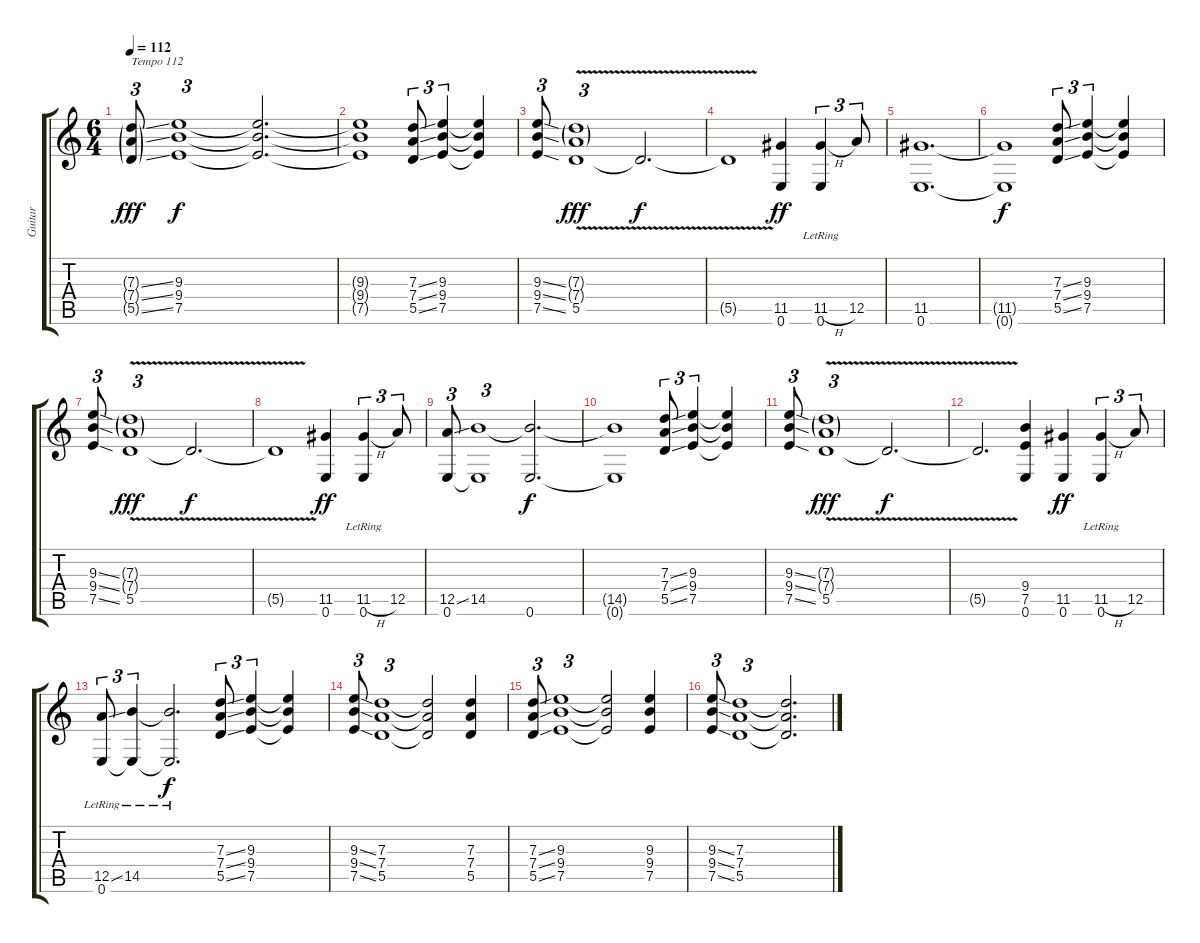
\track ("Guitar" "Guitar") {instrument distortionguitar}
\staff {score tabs}
\tuning (E4 B3 G3 D3 A2 E2) {hide}
\ts (6 4)
\tempo 112
\clef g2
\ks c
(7.3{ss g} 7.4{ss g} 5.5{ss g}).8{tu (3 2) txt "Tempo 112" dy fff instrument distortionguitar} (9.3 9.4 7.5).1{tu (3 2) dy f} (9.3{t} 9.4{t} 7.5{t}).2{d} |
(9.3{t} 9.4{t} 7.5{t}).1 (7.3{ss} 7.4{ss} 5.5{ss}).8{tu (3 2)} (9.3 9.4 7.5).4{tu (3 2)} (9.3{t} 9.4{t} 7.5{t}).4 |
(9.3{ss} 9.4{ss} 7.5{ss}).8{tu (3 2)} (7.3{v g} 7.4{v g} 5.5{v}).1{tu (3 2) dy fff} 5.5{v t}.2{d dy f} |
5.5{v t}.1 (11.5 0.6).4{dy ff} (11.5{h} 0.6{lr}).4{tu (3 2)} 12.5.8{tu (3 2)} |
(11.5 0.6).1{d} |
(11.5{t} 0.6{t}).1{dy f} (7.3{ss} 7.4{ss} 5.5{ss}).8{tu (3 2)} (9.3 9.4 7.5).4{tu (3 2)} (9.3{t} 9.4{t} 7.5{t}).4 |
(9.3{ss} 9.4{ss} 7.5{ss}).8{tu (3 2)} (7.3{v g} 7.4{v g} 5.5{v}).1{tu (3 2) dy fff} 5.5{v t}.2{d dy f} |
5.5{v t}.1 (11.5 0.6).4{dy ff} (11.5{h} 0.6{lr}).4{tu (3 2)} 12.5.8{tu (3 2)} |
(12.5{ss} 0.6).8{tu (3 2)} (14.5 0.6{t}).1{tu (3 2)} (14.5{t} 0.6).2{d dy f} |
(14.5{t} 0.6{t}).1 (7.3{ss} 7.4{ss} 5.5{ss}).8{tu (3 2)} (9.3 9.4 7.5).4{tu (3 2)} (9.3{t} 9.4{t} 7.5{t}).4 |
(9.3{ss} 9.4{ss} 7.5{ss}).8{tu (3 2)} (7.3{v g} 7.4{v g} 5.5{v}).1{tu (3 2) dy fff} 5.5{v t}.2{d dy f} |
5.5{v t}.2{d} (9.4 7.5 0.6).4 (11.5 0.6).4{dy ff} (11.5{h} 0.6{lr}).4{tu (3 2)} 12.5.8{tu (3 2)} |
(12.5{ss} 0.6{lr}).8{tu (3 2)} (14.5 0.6{lr t}).4{tu (3 2)} (14.5{t} 0.6{lr t}).2{d dy f} (7.3{ss} 7.4{ss} 5.5{ss}).8{tu (3 2)} (9.3 9.4 7.5).4{tu (3 2)} (9.3{t} 9.4{t} 7.5{t}).4 |
(9.3{ss} 9.4{ss} 7.5{ss}).8{tu (3 2)} (7.3 7.4 5.5).1{tu (3 2)} (7.3{t} 7.4{t} 5.5{t}).2 (7.3 7.4 5.5).4 |
(7.3{ss} 7.4{ss} 5.5{ss}).8{tu (3 2)} (9.3 9.4 7.5).1{tu (3 2)} (9.3{t} 9.4{t} 7.5{t}).2 (9.3 9.4 7.5).4 |
(9.3{ss} 9.4{ss} 7.5{ss}).8{tu (3 2)} (7.3 7.4 5.5).1{tu (3 2)} (7.3{t} 7.4{t} 5.5{t}).2{d}
